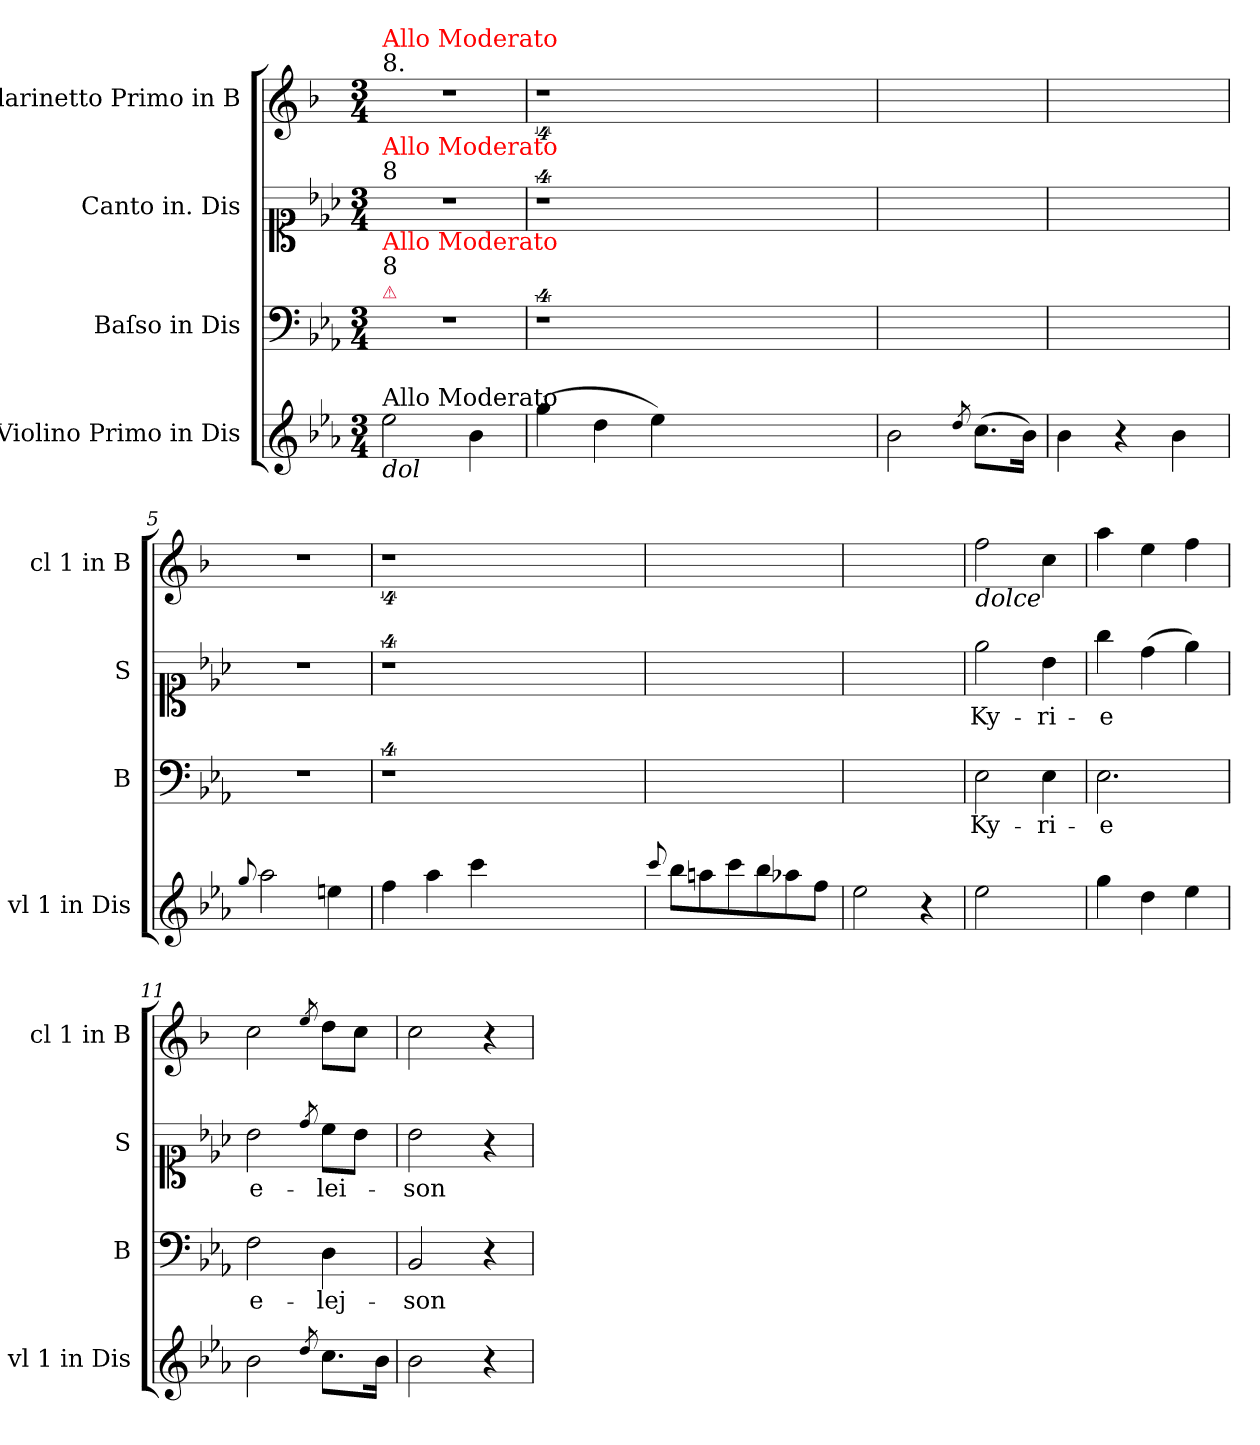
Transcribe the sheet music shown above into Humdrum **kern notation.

**kern	**dynam	**kern	**text	**kern	**text	**kern
*part4	*part4	*part3	*part3	*part2	*part2	*part1
*staff4	*staff4	*staff3	*staff3	*staff2	*staff2	*staff1
*I"Violino Primo in Dis	*	*I"Baſso in Dis	*	*I"Canto in. Dis	*	*I"Clarinetto Primo in B
*I'vl 1 in Dis	*	*I'B	*	*I'S	*	*I'cl 1 in B
*clefG2	*	*clefF4	*	*clefC1	*	*clefG2
*	*	*	*	*	*	*ITrd1c2
*k[b-e-a-]	*	*k[b-e-a-]	*	*k[b-e-a-]	*	*k[b-e-a-]
*E-:	*	*E-:	*	*E-:	*	*E-:
*M3/4	*	*M3/4	*	*M3/4	*	*M3/4
=1	=1	=1	=1	=1	=1	=1
!	!	!	!	!	!	!LO:TX:a:t=8.
!	!	!	!	!	!	!LO:TX:a:color=red:t=Allo Moderato
!	!	!	!	!LO:TX:a:t=8	!	!
!	!	!	!	!LO:TX:a:color=red:t=Allo Moderato	!	!
!	!	!LO:TX:a:color=crimson:t=⚠	!	!	!	!
!	!	!LO:TX:a:t=8	!	!	!	!
!	!	!LO:TX:a:color=red:t=Allo Moderato	!	!	!	!
!LO:TX:b:i:t=dol	!	!	!	!	!	!
!LO:TX:a:t=Allo Moderato	!	!	!	!	!	!
!	!LO:DY:b:rj	!	!	!	!	!
2ee-\	p&colon;	2.r	.	2.r	.	2.r
4b-\	.	.	.	.	.	.
=2	=2	=2	=2	=2	=2	=2
(4gg\	.	4%9r	.	4%9r	.	4%9r
4dd\	.	.	.	.	.	.
4ee-\)	.	.	.	.	.	.
1.ryy	.	.	.	.	.	.
=3	=3	=3	=3	=3	=3	=3
2b-\	.	2.ryy	.	2.ryy	.	2.ryy
8qdd/	.	.	.	.	.	.
(8.cc\L	.	.	.	.	.	.
16b-\Jk)	.	.	.	.	.	.
=4	=4	=4	=4	=4	=4	=4
4b-\	.	2.ryy	.	2.ryy	.	2.ryy
4r	.	.	.	.	.	.
4b-\	.	.	.	.	.	.
=5	=5	=5	=5	=5	=5	=5
8qqgg/	.	.	.	.	.	.
2aa-\	.	2.r	.	2.r	.	2.r
4een\	.	.	.	.	.	.
=6	=6	=6	=6	=6	=6	=6
4ff\	.	4%9r	.	4%9r	.	4%9r
4aa-\	.	.	.	.	.	.
4ccc\	.	.	.	.	.	.
1.ryy	.	.	.	.	.	.
=7	=7	=7	=7	=7	=7	=7
8qqccc/	.	.	.	.	.	.
8bb-\L	.	2.ryy	.	2.ryy	.	2.ryy
8aan\	.	.	.	.	.	.
8ccc\	.	.	.	.	.	.
8bb-\	.	.	.	.	.	.
8aa-X\	.	.	.	.	.	.
8ff\J	.	.	.	.	.	.
=8	=8	=8	=8	=8	=8	=8
2ee-\	.	2.ryy	.	2.ryy	.	2.ryy
4r	.	.	.	.	.	.
=9	=9	=9	=9	=9	=9	=9
!	!	!	!	!	!	!LO:TX:b:i:t=dolce
!	!LO:DY:b:rj	!	!	!	!	!
2ee-\	for&colon;	2E-\	Ky-	2ee-\	Ky-	2ee-\
4ryy	.	4E-\	-ri-	4b-\	-ri-	4b-\
=10	=10	=10	=10	=10	=10	=10
4gg\	.	2.E-\	-e	4gg\	-e	4gg\
4dd\	.	.	.	(4dd\	.	4dd\
4ee-\	.	.	.	4ee-\)	.	4ee-\
=11	=11	=11	=11	=11	=11	=11
2b-\	.	2F\	e-	2b-\	e-	2b-\
8qdd/	.	.	.	8qdd/	.	8qdd/
8.cc\L	.	4D\	-lej-	8cc\L	-lei-	8cc\L
.	.	.	.	8b-\J	.	8b-\J
16b-\Jk	.	.	.	.	.	.
=12	=12	=12	=12	=12	=12	=12
2b-\	.	2BB-/	-son	2b-\	-son	2b-\
4r	.	4r	.	4r	.	4r
=	=	=	=	=	=	=
*-	*-	*-	*-	*-	*-	*-
